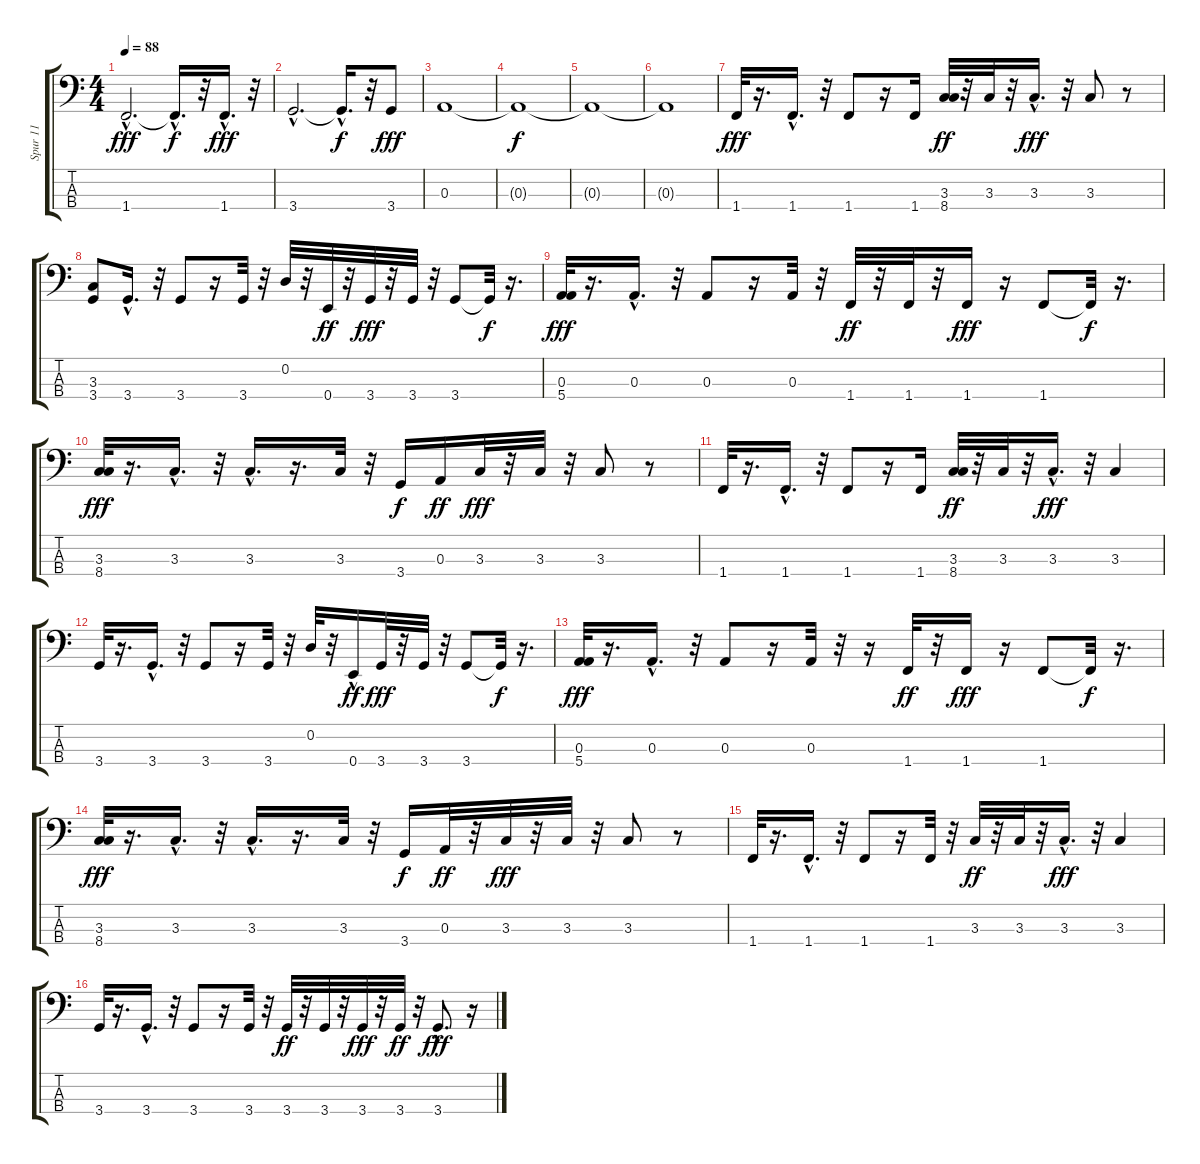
\track ("Spur 11" "Spur 11") {instrument electricbassfinger}
\staff {score tabs}
\tuning (G2 D2 A1 E1) {hide}
\ts (4 4)
\tempo 88
\clef f4
\ks c
1.4{hac}.2{d dy fff} 1.4{hac t}.16{d dy f} r.32 1.4{hac}.16{d dy fff} r.32 |
3.4{hac}.2{d} 3.4{hac t}.16{d dy f} r.32 3.4.8{dy fff} |
0.3.1 |
0.3{t}.1{dy f} |
0.3{t}.1 |
0.3{t}.1 |
1.4.32{dy fff} r.16{d} 1.4{hac}.16{d} r.32 1.4.8 r.16 1.4.16 (3.3 8.4).32{dy ff} r.32 3.3.32 r.32 3.3{hac}.16{d dy fff} r.32 3.3.8 r.8 |
(3.3 3.4).8 3.4{hac}.16{d} r.32 3.4.8 r.16 3.4.32 r.32 0.2.32 r.32 0.4.32{dy ff} r.32 3.4.32{dy fff} r.32 3.4.32 r.32 3.4.8 3.4{t}.32{dy f} r.16{d} |
(0.3 5.4).32{dy fff} r.16{d} 0.3{hac}.16{d} r.32 0.3.8 r.16 0.3.32 r.32 1.4.32{dy ff} r.32 1.4.32 r.32 1.4.16{dy fff} r.16 1.4.8 1.4{t}.32{dy f} r.16{d} |
(3.3 8.4).32{dy fff} r.16{d} 3.3{hac}.16{d} r.32 3.3{hac}.16{d} r.16{d} 3.3.32 r.32 3.4.16{dy f} 0.3.16{dy ff} 3.3.32{dy fff} r.32 3.3.32 r.32 3.3.8 r.8 |
1.4.32 r.16{d} 1.4{hac}.16{d} r.32 1.4.8 r.16 1.4.16 (3.3 8.4).32{dy ff} r.32 3.3.32 r.32 3.3{hac}.16{d dy fff} r.32 3.3.4 |
3.4.32 r.16{d} 3.4{hac}.16{d} r.32 3.4.8 r.16 3.4.32 r.32 0.2.32 r.32 0.4{hac}.16{dy ff} 3.4.32{dy fff} r.32 3.4.32 r.32 3.4.8 3.4{t}.32{dy f} r.16{d} |
(0.3 5.4).32{dy fff} r.16{d} 0.3{hac}.16{d} r.32 0.3.8 r.16 0.3.32 r.32 r.16 1.4.32{dy ff} r.32 1.4.16{dy fff} r.16 1.4.8 1.4{t}.32{dy f} r.16{d} |
(3.3 8.4).32{dy fff} r.16{d} 3.3{hac}.16{d} r.32 3.3{hac}.16{d} r.16{d} 3.3.32 r.32 3.4.16{dy f} 0.3.32{dy ff} r.32 3.3.32{dy fff} r.32 3.3.32 r.32 3.3.8 r.8 |
1.4.32 r.16{d} 1.4{hac}.16{d} r.32 1.4.8 r.16 1.4.32 r.32 3.3.32{dy ff} r.32 3.3.32 r.32 3.3{hac}.16{d dy fff} r.32 3.3.4 |
3.4.32 r.16{d} 3.4{hac}.16{d} r.32 3.4.8 r.16 3.4.32 r.32 3.4.32{dy ff} r.32 3.4.32 r.32 3.4.32{dy fff} r.32 3.4.32{dy ff} r.32 3.4{hac}.8{d dy fff} r.16
